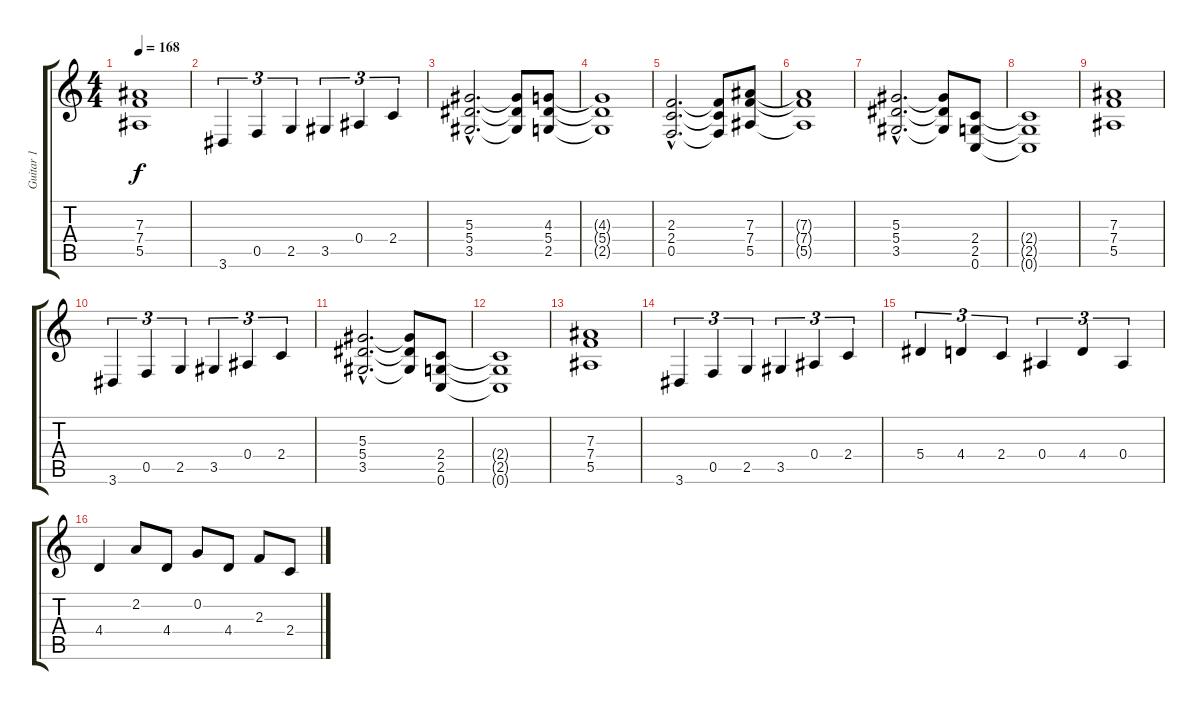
\track ("Guitar 1" "Guitar 1") {instrument distortionguitar}
\staff {score tabs}
\tuning (C4 G3 Eb3 Bb2 F2 C2) {hide}
\ts (4 4)
\tempo 168
\clef g2
\ks c
(7.3 7.4 5.5).1{dy f} |
3.6.4{tu (3 2)} 0.5.4{tu (3 2)} 2.5.4{tu (3 2)} 3.5.4{tu (3 2)} 0.4.4{tu (3 2)} 2.4.4{tu (3 2)} |
(5.3{hac} 5.4{hac} 3.5{hac}).2{d} (5.3{t} 5.4{t} 3.5{t}).8 (4.3 5.4 2.5).8 |
(4.3{t} 5.4{t} 2.5{t}).1 |
(2.3{hac} 2.4{hac} 0.5{hac}).2{d} (2.3{t} 2.4{t} 0.5{t}).8 (7.3 7.4 5.5).8 |
(7.3{t} 7.4{t} 5.5{t}).1 |
(5.3{hac} 5.4{hac} 3.5{hac}).2{d} (5.3{t} 5.4{t} 3.5{t}).8 (2.4 2.5 0.6).8 |
(2.4{t} 2.5{t} 0.6{t}).1 |
(7.3 7.4 5.5).1 |
3.6.4{tu (3 2)} 0.5.4{tu (3 2)} 2.5.4{tu (3 2)} 3.5.4{tu (3 2)} 0.4.4{tu (3 2)} 2.4.4{tu (3 2)} |
(5.3{hac} 5.4{hac} 3.5{hac}).2{d} (5.3{t} 5.4{t} 3.5{t}).8 (2.4 2.5 0.6).8 |
(2.4{t} 2.5{t} 0.6{t}).1 |
(7.3 7.4 5.5).1 |
3.6.4{tu (3 2)} 0.5.4{tu (3 2)} 2.5.4{tu (3 2)} 3.5.4{tu (3 2)} 0.4.4{tu (3 2)} 2.4.4{tu (3 2)} |
5.4.4{tu (3 2)} 4.4.4{tu (3 2)} 2.4.4{tu (3 2)} 0.4.4{tu (3 2)} 4.4.4{tu (3 2)} 0.4.4{tu (3 2)} |
4.4.4 2.2.8 4.4.8 0.2.8 4.4.8 2.3.8 2.4.8
